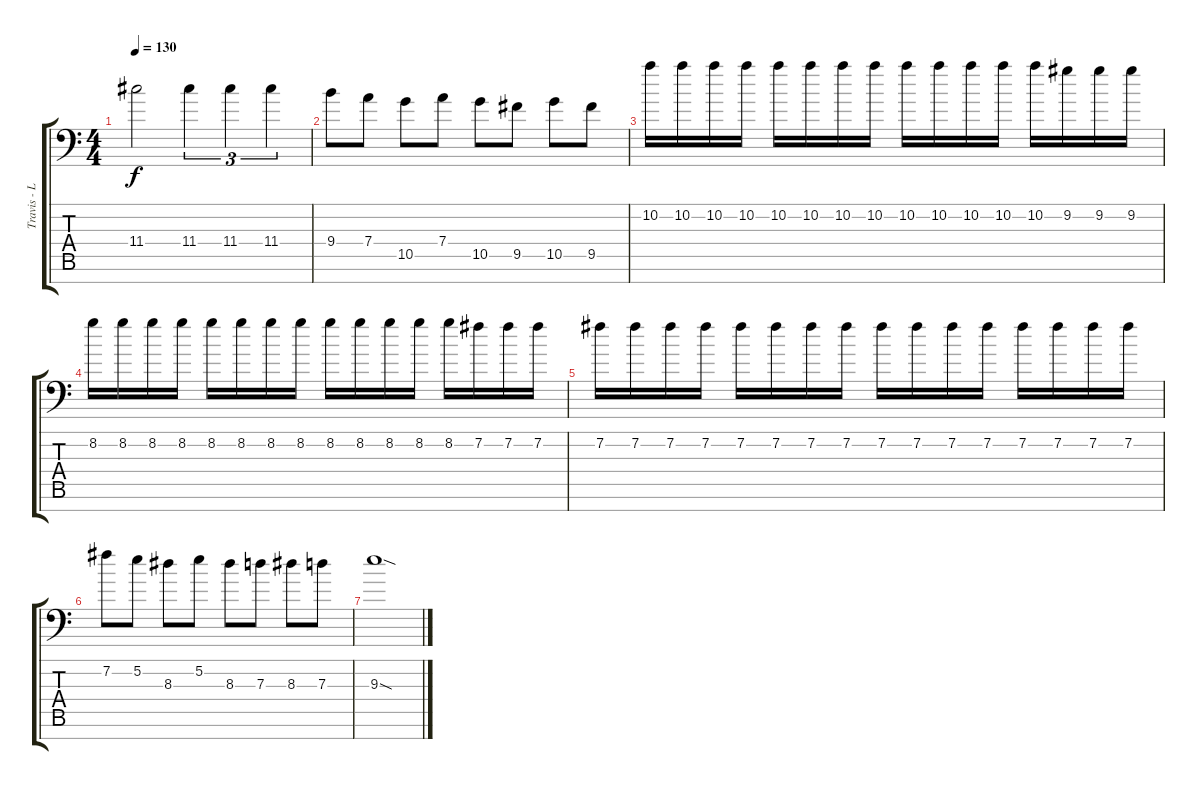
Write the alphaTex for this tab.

\track ("Travis - Lead" "Travis - L") {instrument distortionguitar}
\staff {score tabs}
\tuning (E4 B3 G3 D3 A2 E2 A1) {hide}
\ts (4 4)
\tempo 130
\clef f4
\ks c
11.4.2{dy f} 11.4.4{tu (3 2)} 11.4.4{tu (3 2)} 11.4.4{tu (3 2)} |
9.4.8 7.4.8 10.5.8 7.4.8 10.5.8 9.5.8 10.5.8 9.5.8 |
10.2.16 10.2.16 10.2.16 10.2.16 10.2.16 10.2.16 10.2.16 10.2.16 10.2.16 10.2.16 10.2.16 10.2.16 10.2.16 9.2.16 9.2.16 9.2.16 |
8.2.16 8.2.16 8.2.16 8.2.16 8.2.16 8.2.16 8.2.16 8.2.16 8.2.16 8.2.16 8.2.16 8.2.16 8.2.16 7.2.16 7.2.16 7.2.16 |
7.2.16 7.2.16 7.2.16 7.2.16 7.2.16 7.2.16 7.2.16 7.2.16 7.2.16 7.2.16 7.2.16 7.2.16 7.2.16 7.2.16 7.2.16 7.2.16 |
7.2.8 5.2.8 8.3.8 5.2.8 8.3.8 7.3.8 8.3.8 7.3.8 |
9.3{sod}.1
